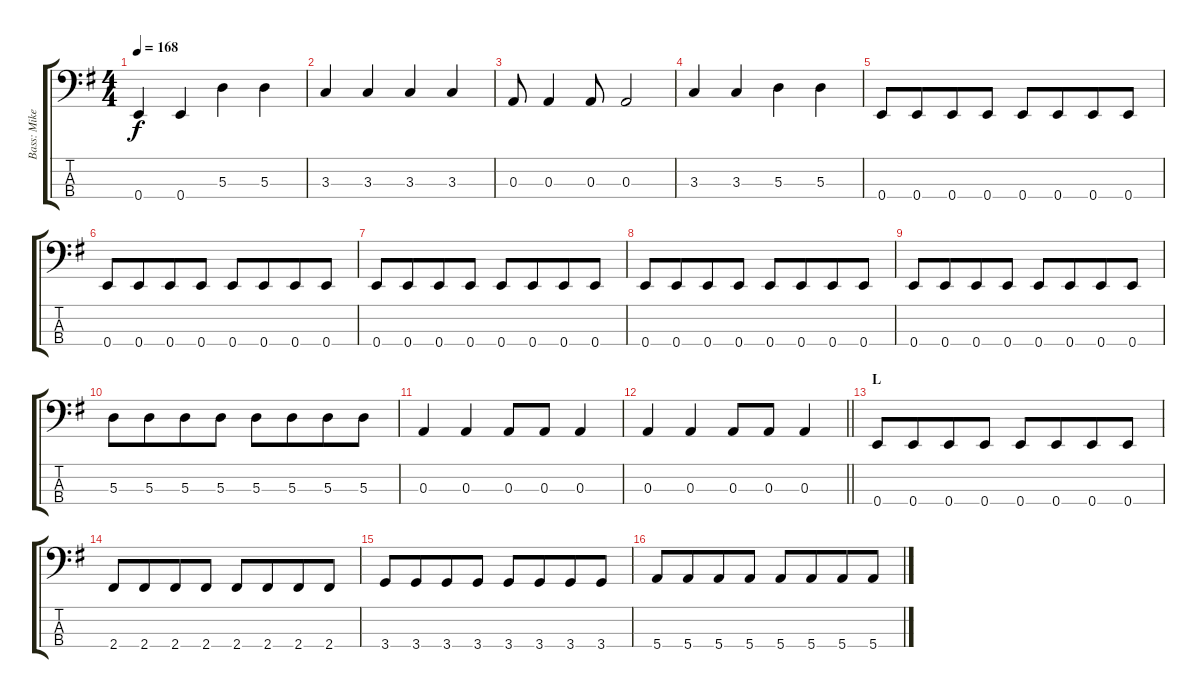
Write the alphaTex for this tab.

\track ("Bass: Mike" "Bass: Mike") {instrument electricbassfinger}
\staff {score tabs}
\tuning (G2 D2 A1 E1) {hide}
\ts (4 4)
\tempo 168
\clef f4
\ks g
0.4.4{dy f} 0.4.4 5.3.4 5.3.4 |
3.3.4 3.3.4 3.3.4 3.3.4 |
0.3.8 0.3.4 0.3.8 0.3.2 |
3.3.4 3.3.4 5.3.4 5.3.4 |
0.4.8 0.4.8{beam merge} 0.4.8 0.4.8 0.4.8 0.4.8{beam merge} 0.4.8 0.4.8 |
0.4.8 0.4.8{beam merge} 0.4.8 0.4.8 0.4.8 0.4.8{beam merge} 0.4.8 0.4.8 |
0.4.8 0.4.8{beam merge} 0.4.8 0.4.8 0.4.8 0.4.8{beam merge} 0.4.8 0.4.8 |
0.4.8 0.4.8{beam merge} 0.4.8 0.4.8 0.4.8 0.4.8{beam merge} 0.4.8 0.4.8 |
0.4.8 0.4.8{beam merge} 0.4.8 0.4.8 0.4.8 0.4.8{beam merge} 0.4.8 0.4.8 |
5.3.8 5.3.8{beam merge} 5.3.8 5.3.8 5.3.8 5.3.8{beam merge} 5.3.8 5.3.8 |
0.3.4 0.3.4 0.3.8 0.3.8 0.3.4 |
\barLineRight lightlight
0.3.4 0.3.4 0.3.8 0.3.8 0.3.4 |
\section ("" "L")
0.4.8 0.4.8{beam merge} 0.4.8 0.4.8 0.4.8 0.4.8{beam merge} 0.4.8 0.4.8 |
2.4.8 2.4.8{beam merge} 2.4.8 2.4.8 2.4.8 2.4.8{beam merge} 2.4.8 2.4.8 |
3.4.8 3.4.8{beam merge} 3.4.8 3.4.8 3.4.8 3.4.8{beam merge} 3.4.8 3.4.8 |
5.4.8 5.4.8{beam merge} 5.4.8 5.4.8 5.4.8 5.4.8{beam merge} 5.4.8 5.4.8
